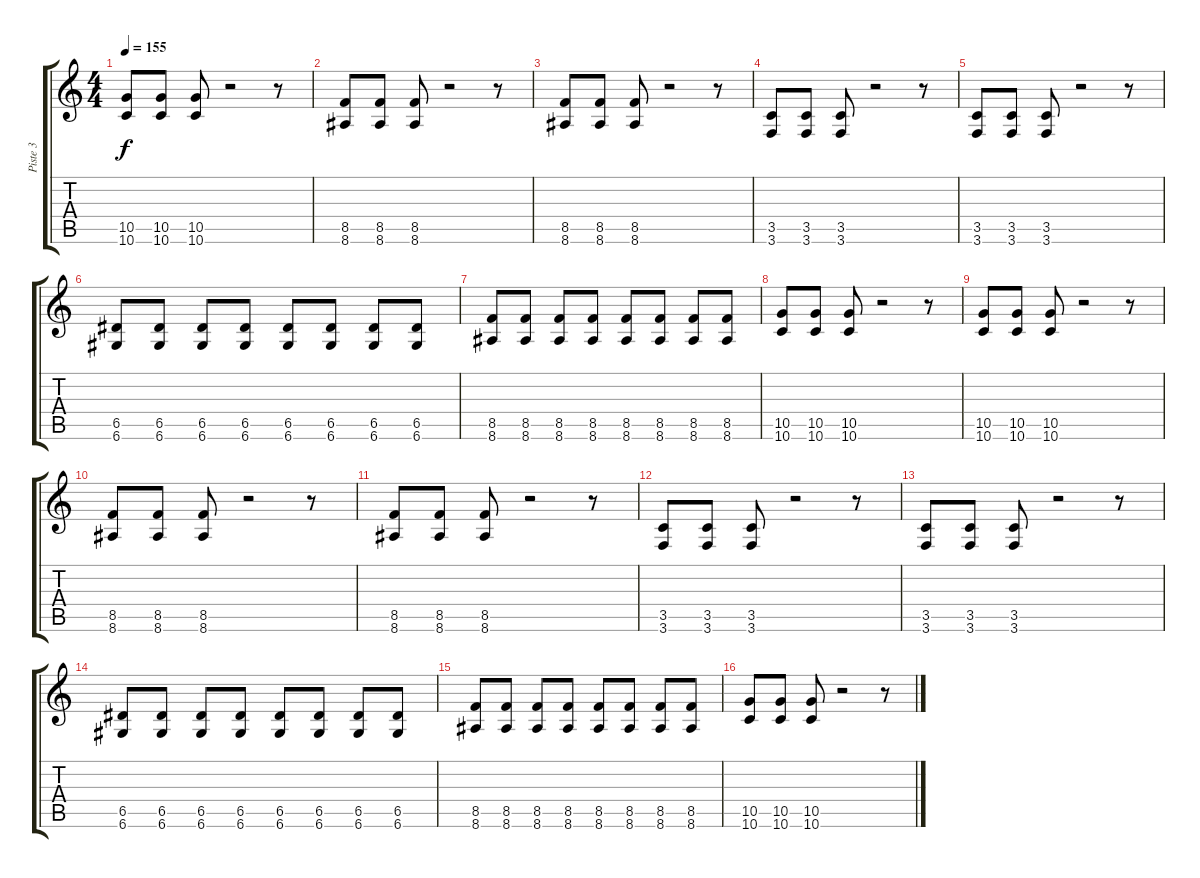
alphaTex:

\track ("Piste 3" "Piste 3") {instrument distortionguitar}
\staff {score tabs}
\tuning (E4 B3 G3 D3 A2 D2) {hide}
\ts (4 4)
\tempo 155
\clef g2
\ks c
(10.5 10.6).8{dy f} (10.5 10.6).8 (10.5 10.6).8 r.2 r.8 |
(8.5 8.6).8 (8.5 8.6).8 (8.5 8.6).8 r.2 r.8 |
(8.5 8.6).8 (8.5 8.6).8 (8.5 8.6).8 r.2 r.8 |
(3.5 3.6).8 (3.5 3.6).8 (3.5 3.6).8 r.2 r.8 |
(3.5 3.6).8 (3.5 3.6).8 (3.5 3.6).8 r.2 r.8 |
(6.5 6.6).8 (6.5 6.6).8 (6.5 6.6).8 (6.5 6.6).8 (6.5 6.6).8 (6.5 6.6).8 (6.5 6.6).8 (6.5 6.6).8 |
(8.5 8.6).8 (8.5 8.6).8 (8.5 8.6).8 (8.5 8.6).8 (8.5 8.6).8 (8.5 8.6).8 (8.5 8.6).8 (8.5 8.6).8 |
(10.5 10.6).8 (10.5 10.6).8 (10.5 10.6).8 r.2 r.8 |
(10.5 10.6).8 (10.5 10.6).8 (10.5 10.6).8 r.2 r.8 |
(8.5 8.6).8 (8.5 8.6).8 (8.5 8.6).8 r.2 r.8 |
(8.5 8.6).8 (8.5 8.6).8 (8.5 8.6).8 r.2 r.8 |
(3.5 3.6).8 (3.5 3.6).8 (3.5 3.6).8 r.2 r.8 |
(3.5 3.6).8 (3.5 3.6).8 (3.5 3.6).8 r.2 r.8 |
(6.5 6.6).8 (6.5 6.6).8 (6.5 6.6).8 (6.5 6.6).8 (6.5 6.6).8 (6.5 6.6).8 (6.5 6.6).8 (6.5 6.6).8 |
(8.5 8.6).8 (8.5 8.6).8 (8.5 8.6).8 (8.5 8.6).8 (8.5 8.6).8 (8.5 8.6).8 (8.5 8.6).8 (8.5 8.6).8 |
(10.5 10.6).8 (10.5 10.6).8 (10.5 10.6).8 r.2 r.8
